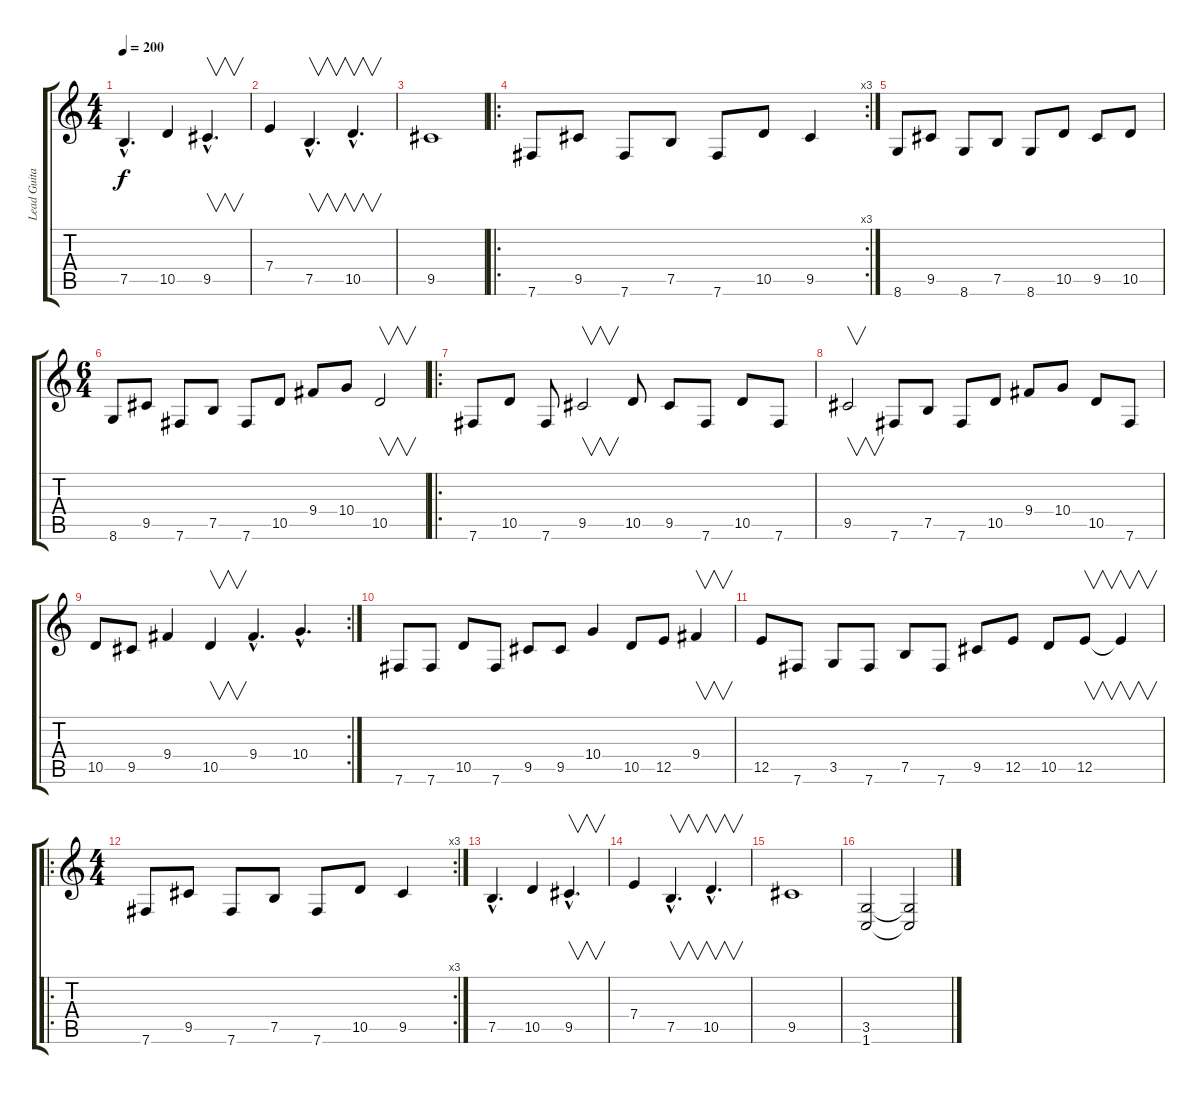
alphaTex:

\track ("Lead Guitar" "Lead Guita") {instrument distortionguitar}
\staff {score tabs}
\tuning (B3 Gb3 E3 A2 E2 B1) {hide}
\ts (4 4)
\tempo 200
\clef g2
\ks c
7.5{hac}.4{d dy f} 10.5.4 9.5{hac}.4{v d} |
7.4.4 7.5{hac}.4{v d} 10.5{hac}.4{v d} |
9.5.1 |
\ro
\rc 3
7.6.8 9.5.8 7.6.8 7.5.8 7.6.8 10.5.8 9.5.4 |
8.6.8 9.5.8 8.6.8 7.5.8 8.6.8 10.5.8 9.5.8 10.5.8 |
\ts (6 4)
8.6.8 9.5.8 7.6.8 7.5.8 7.6.8 10.5.8 9.4.8 10.4.8 10.5.2{v} |
\ro
7.6.8 10.5.8 7.6.8 9.5.2{v} 10.5.8 9.5.8 7.6.8 10.5.8 7.6.8 |
9.5.2{v} 7.6.8 7.5.8 7.6.8 10.5.8 9.4.8 10.4.8 10.5.8 7.6.8 |
\rc 2
10.5.8 9.5.8 9.4.4 10.5.4{v} 9.4{hac}.4{d} 10.4{hac}.4{d} |
7.6.8 7.6.8 10.5.8 7.6.8 9.5.8 9.5.8 10.4.4 10.5.8 12.5.8 9.4.4{v} |
12.5.8 7.6.8 3.5.8 7.6.8 7.5.8 7.6.8 9.5.8 12.5.8 10.5.8 12.5.8{v} 12.5{t}.4{v} |
\ro
\rc 3
\ts (4 4)
7.6.8 9.5.8 7.6.8 7.5.8 7.6.8 10.5.8 9.5.4 |
7.5{hac}.4{d} 10.5.4 9.5{hac}.4{v d} |
7.4.4 7.5{hac}.4{v d} 10.5{hac}.4{v d} |
9.5.1 |
(3.5 1.6).2 (3.5{t} 1.6{t}).2
